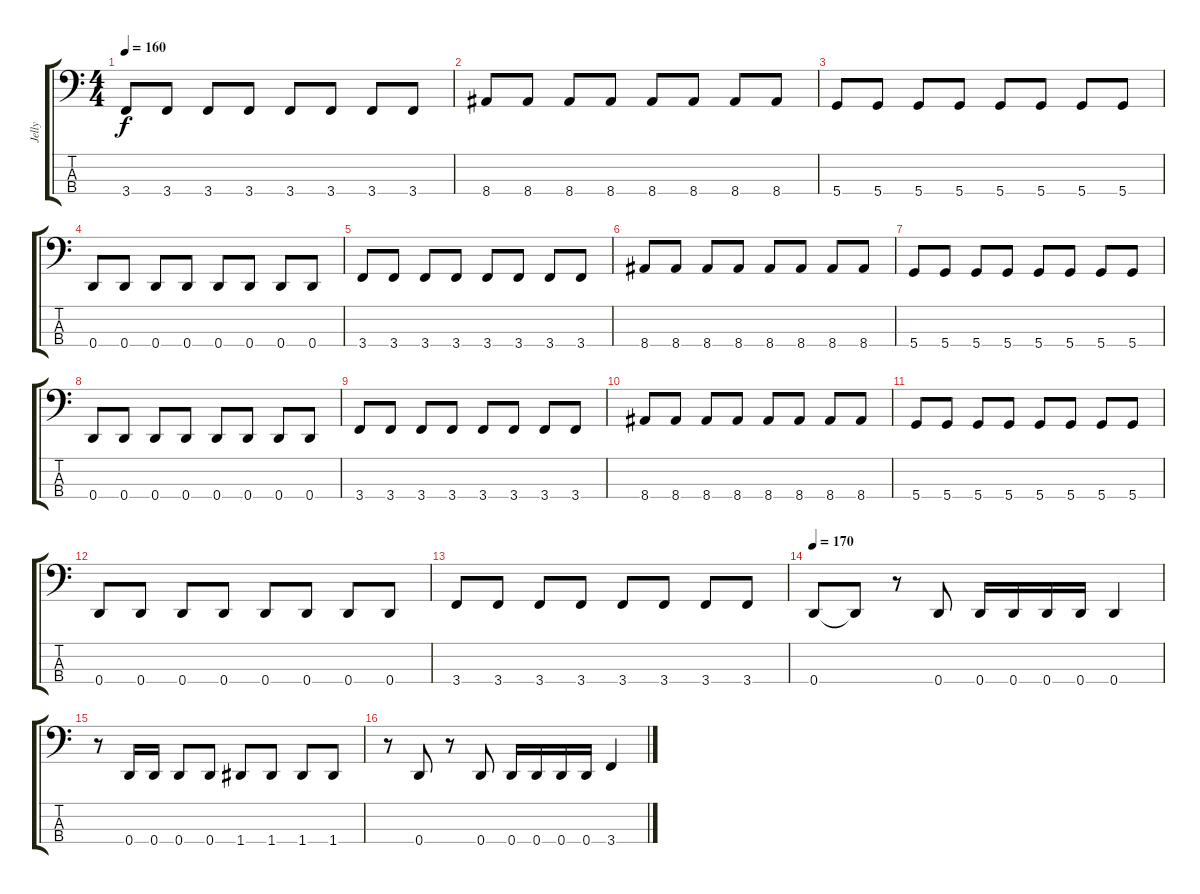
\track ("Jelly" "Jelly") {instrument electricbassfinger}
\staff {score tabs}
\tuning (G2 D2 A1 D1) {hide}
\ts (4 4)
\tempo 160
\clef f4
\ks c
3.4.8{dy f} 3.4.8 3.4.8 3.4.8 3.4.8 3.4.8 3.4.8 3.4.8 |
8.4.8 8.4.8 8.4.8 8.4.8 8.4.8 8.4.8 8.4.8 8.4.8 |
5.4.8 5.4.8 5.4.8 5.4.8 5.4.8 5.4.8 5.4.8 5.4.8 |
0.4.8 0.4.8 0.4.8 0.4.8 0.4.8 0.4.8 0.4.8 0.4.8 |
3.4.8 3.4.8 3.4.8 3.4.8 3.4.8 3.4.8 3.4.8 3.4.8 |
8.4.8 8.4.8 8.4.8 8.4.8 8.4.8 8.4.8 8.4.8 8.4.8 |
5.4.8 5.4.8 5.4.8 5.4.8 5.4.8 5.4.8 5.4.8 5.4.8 |
0.4.8 0.4.8 0.4.8 0.4.8 0.4.8 0.4.8 0.4.8 0.4.8 |
3.4.8 3.4.8 3.4.8 3.4.8 3.4.8 3.4.8 3.4.8 3.4.8 |
8.4.8 8.4.8 8.4.8 8.4.8 8.4.8 8.4.8 8.4.8 8.4.8 |
5.4.8 5.4.8 5.4.8 5.4.8 5.4.8 5.4.8 5.4.8 5.4.8 |
0.4.8 0.4.8 0.4.8 0.4.8 0.4.8 0.4.8 0.4.8 0.4.8 |
3.4.8 3.4.8 3.4.8 3.4.8 3.4.8 3.4.8 3.4.8 3.4.8 |
\tempo 170
0.4.8 0.4{t}.8 r.8 0.4.8 0.4.16 0.4.16 0.4.16 0.4.16 0.4.4 |
r.8 0.4.16 0.4.16 0.4.8 0.4.8 1.4.8 1.4.8 1.4.8 1.4.8 |
r.8 0.4.8 r.8 0.4.8 0.4.16 0.4.16 0.4.16 0.4.16 3.4.4
